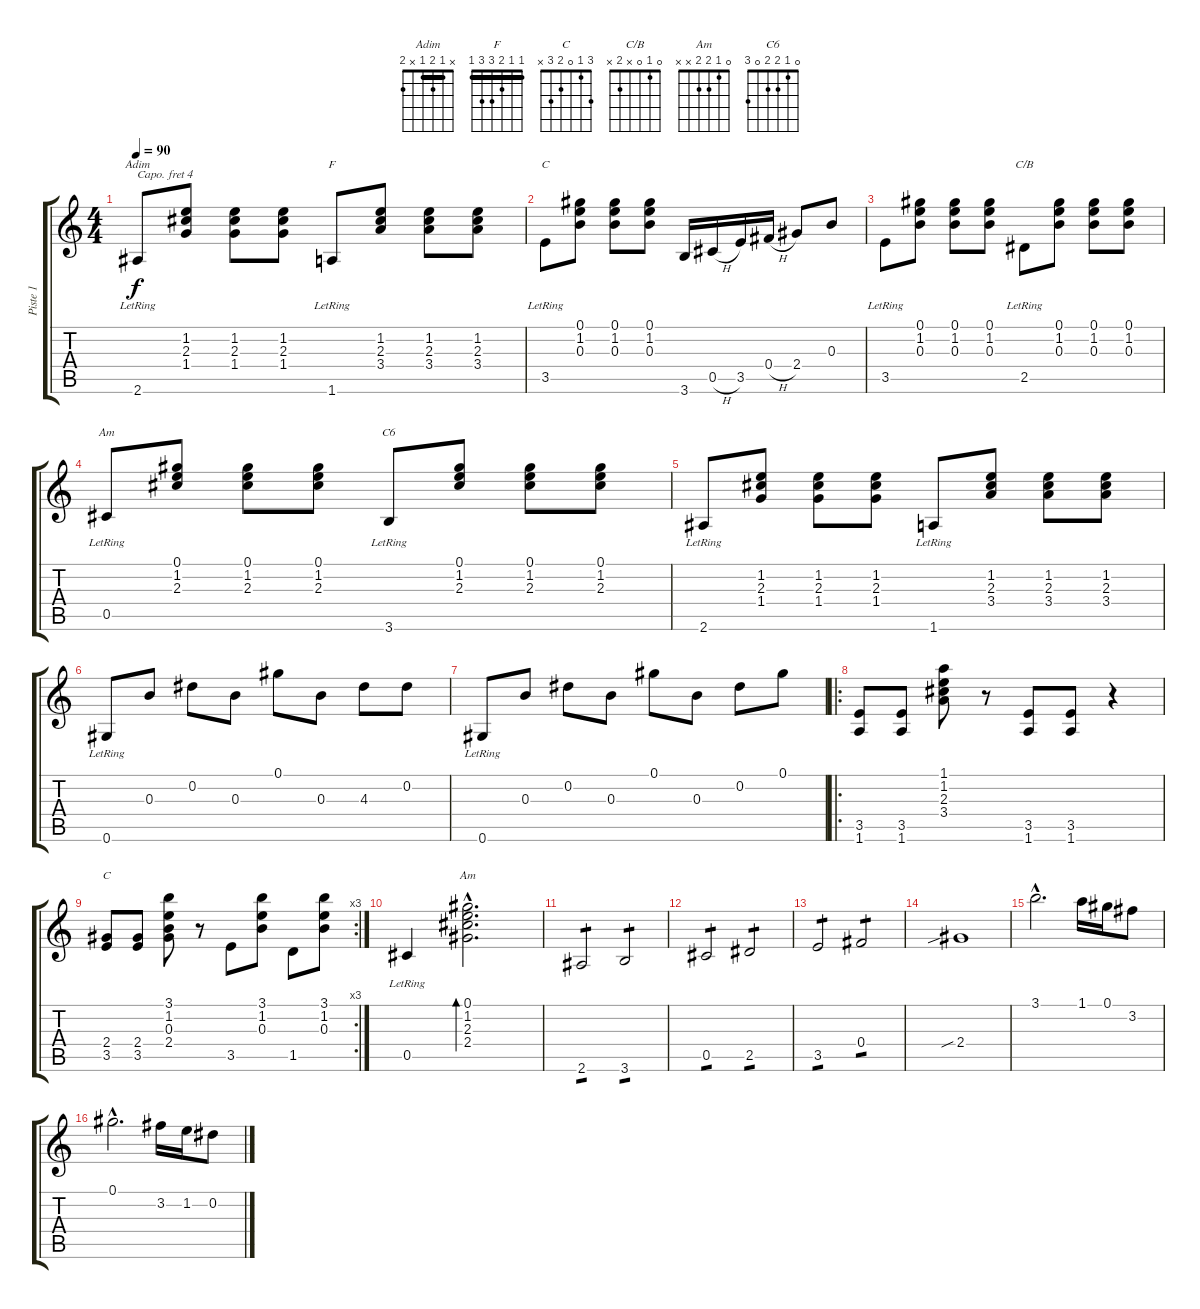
\track ("Piste 1" "Piste 1") {instrument acousticguitarsteel}
\staff {score tabs}
\capo 4
\tuning (E4 B3 G3 D3 A2 E2) {hide}
\chord ("Adim" x 1 2 1 x 2) {barre 1}
\chord ("F" 1 1 2 3 3 1) {barre 1}
\chord ("C" 0 1 0 2 3 x)
\chord ("C/B" 0 1 0 x 2 x)
\chord ("Am" 0 1 2 2 0 x)
\chord ("C6" 0 1 2 2 0 3)
\chord ("C" 3 1 0 2 3 x)
\chord ("Am" 0 1 2 2 x x)
\ts (4 4)
\tempo 90
\clef g2
\ks c
2.6{lr}.8{ch "Adim" dy f} (1.2 2.3 1.4).8 (1.2 2.3 1.4).8 (1.2 2.3 1.4).8 1.6{lr}.8{ch "F"} (1.2 2.3 3.4).8 (1.2 2.3 3.4).8 (1.2 2.3 3.4).8 |
3.5{lr}.8{ch "C"} (0.1 1.2 0.3).8 (0.1 1.2 0.3).8 (0.1 1.2 0.3).8 3.6.16 0.5{h}.16 3.5.16 0.4{h}.16 2.4.8 0.3.8 |
3.5{lr}.8 (0.1 1.2 0.3).8 (0.1 1.2 0.3).8 (0.1 1.2 0.3).8 2.5{lr}.8{ch "C/B"} (0.1 1.2 0.3).8 (0.1 1.2 0.3).8 (0.1 1.2 0.3).8 |
0.5{lr}.8{ch "Am"} (0.1 1.2 2.3).8 (0.1 1.2 2.3).8 (0.1 1.2 2.3).8 3.6{lr}.8{ch "C6"} (0.1 1.2 2.3).8 (0.1 1.2 2.3).8 (0.1 1.2 2.3).8 |
2.6{lr}.8 (1.2 2.3 1.4).8 (1.2 2.3 1.4).8 (1.2 2.3 1.4).8 1.6{lr}.8 (1.2 2.3 3.4).8 (1.2 2.3 3.4).8 (1.2 2.3 3.4).8 |
0.6{lr}.8 0.3.8 0.2.8 0.3.8 0.1.8 0.3.8 4.3.8 0.2.8 |
0.6{lr}.8 0.3.8 0.2.8 0.3.8 0.1.8 0.3.8 0.2.8 0.1.8 |
\ro
(3.5 1.6).8 (3.5 1.6).8 (1.1 1.2 2.3 3.4).8 r.8 (3.5 1.6).8 (3.5 1.6).8 r.4 |
\rc 3
(2.4 3.5).8{ch "C"} (2.4 3.5).8 (3.1 1.2 0.3 2.4).8 r.8 3.5.8 (3.1 1.2 0.3).8 1.5.8 (3.1 1.2 0.3).8 |
0.5{lr}.4 (0.1{hac} 1.2{hac} 2.3{hac} 2.4{hac}).2{d bd 60 ch "Am"} |
2.6.2{tp 1} 3.6.2{tp 1} |
0.5.2{tp 1} 2.5.2{tp 1} |
3.5.2{tp 1} 0.4.2{tp 1} |
2.4{sib}.1 |
3.1{hac}.2{d} 1.1.16 0.1.16 3.2.8 |
0.1{hac}.2{d} 3.2.16 1.2.16 0.2.8
